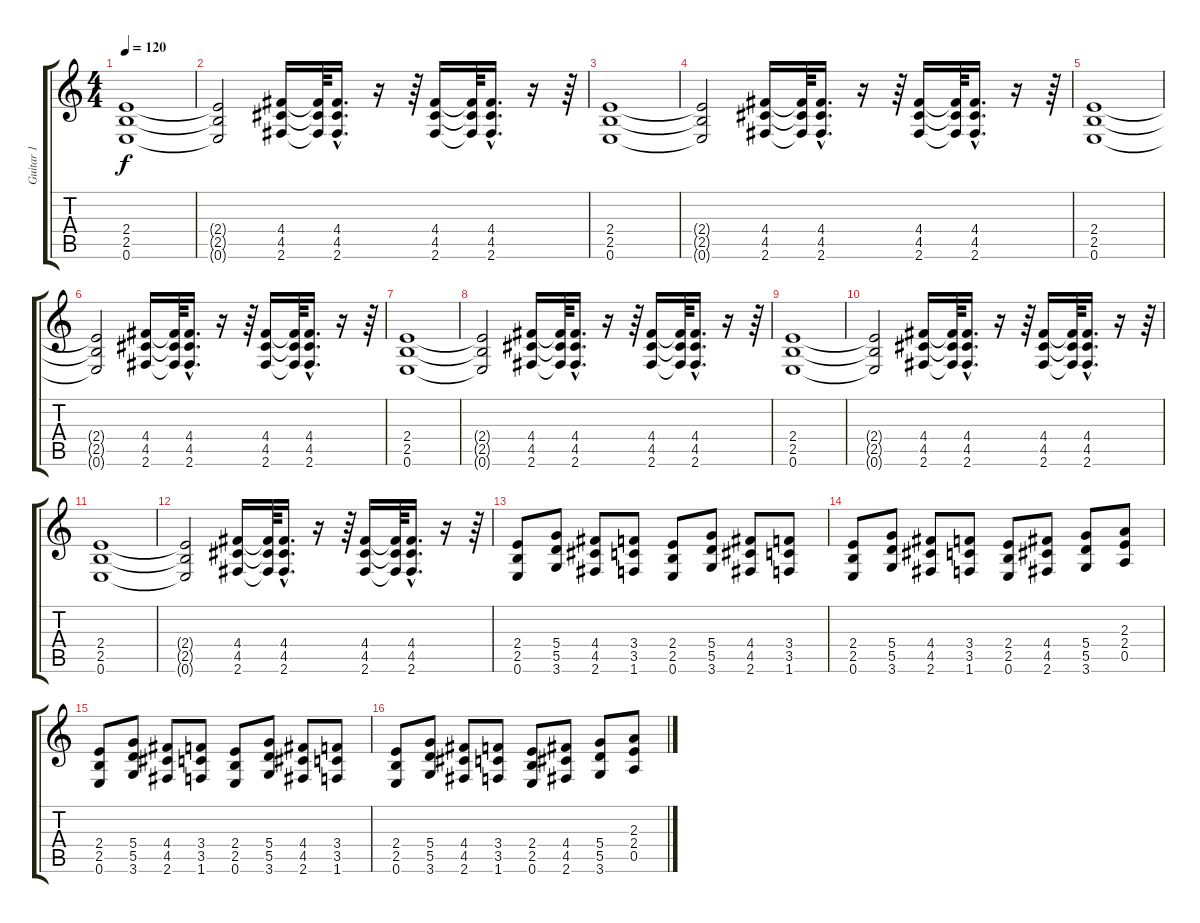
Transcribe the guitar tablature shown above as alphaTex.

\track ("Guitar 1" "Guitar 1") {instrument distortionguitar}
\staff {score tabs}
\tuning (E4 B3 G3 D3 A2 E2) {hide}
\ts (4 4)
\tempo 120
\clef g2
\ks c
(2.4 2.5 0.6).1{dy f} |
(2.4{t} 2.5{t} 0.6{t}).2 (4.4 4.5 2.6).16 (4.4{t} 4.5{t} 2.6{t}).64 (4.4{hac} 4.5{hac} 2.6{hac}).16{d} r.16 r.64 (4.4 4.5 2.6).16 (4.4{t} 4.5{t} 2.6{t}).64 (4.4{hac} 4.5{hac} 2.6{hac}).16{d} r.16 r.64 |
(2.4 2.5 0.6).1 |
(2.4{t} 2.5{t} 0.6{t}).2 (4.4 4.5 2.6).16 (4.4{t} 4.5{t} 2.6{t}).64 (4.4{hac} 4.5{hac} 2.6{hac}).16{d} r.16 r.64 (4.4 4.5 2.6).16 (4.4{t} 4.5{t} 2.6{t}).64 (4.4{hac} 4.5{hac} 2.6{hac}).16{d} r.16 r.64 |
(2.4 2.5 0.6).1 |
(2.4{t} 2.5{t} 0.6{t}).2 (4.4 4.5 2.6).16 (4.4{t} 4.5{t} 2.6{t}).64 (4.4{hac} 4.5{hac} 2.6{hac}).16{d} r.16 r.64 (4.4 4.5 2.6).16 (4.4{t} 4.5{t} 2.6{t}).64 (4.4{hac} 4.5{hac} 2.6{hac}).16{d} r.16 r.64 |
(2.4 2.5 0.6).1 |
(2.4{t} 2.5{t} 0.6{t}).2 (4.4 4.5 2.6).16 (4.4{t} 4.5{t} 2.6{t}).64 (4.4{hac} 4.5{hac} 2.6{hac}).16{d} r.16 r.64 (4.4 4.5 2.6).16 (4.4{t} 4.5{t} 2.6{t}).64 (4.4{hac} 4.5{hac} 2.6{hac}).16{d} r.16 r.64 |
(2.4 2.5 0.6).1 |
(2.4{t} 2.5{t} 0.6{t}).2 (4.4 4.5 2.6).16 (4.4{t} 4.5{t} 2.6{t}).64 (4.4{hac} 4.5{hac} 2.6{hac}).16{d} r.16 r.64 (4.4 4.5 2.6).16 (4.4{t} 4.5{t} 2.6{t}).64 (4.4{hac} 4.5{hac} 2.6{hac}).16{d} r.16 r.64 |
(2.4 2.5 0.6).1 |
(2.4{t} 2.5{t} 0.6{t}).2 (4.4 4.5 2.6).16 (4.4{t} 4.5{t} 2.6{t}).64 (4.4{hac} 4.5{hac} 2.6{hac}).16{d} r.16 r.64 (4.4 4.5 2.6).16 (4.4{t} 4.5{t} 2.6{t}).64 (4.4{hac} 4.5{hac} 2.6{hac}).16{d} r.16 r.64 |
(2.4 2.5 0.6).8 (5.4 5.5 3.6).8 (4.4 4.5 2.6).8 (3.4 3.5 1.6).8 (2.4 2.5 0.6).8 (5.4 5.5 3.6).8 (4.4 4.5 2.6).8 (3.4 3.5 1.6).8 |
(2.4 2.5 0.6).8 (5.4 5.5 3.6).8 (4.4 4.5 2.6).8 (3.4 3.5 1.6).8 (2.4 2.5 0.6).8 (4.4 4.5 2.6).8 (5.4 5.5 3.6).8 (2.3 2.4 0.5).8 |
(2.4 2.5 0.6).8 (5.4 5.5 3.6).8 (4.4 4.5 2.6).8 (3.4 3.5 1.6).8 (2.4 2.5 0.6).8 (5.4 5.5 3.6).8 (4.4 4.5 2.6).8 (3.4 3.5 1.6).8 |
(2.4 2.5 0.6).8 (5.4 5.5 3.6).8 (4.4 4.5 2.6).8 (3.4 3.5 1.6).8 (2.4 2.5 0.6).8 (4.4 4.5 2.6).8 (5.4 5.5 3.6).8 (2.3 2.4 0.5).8
